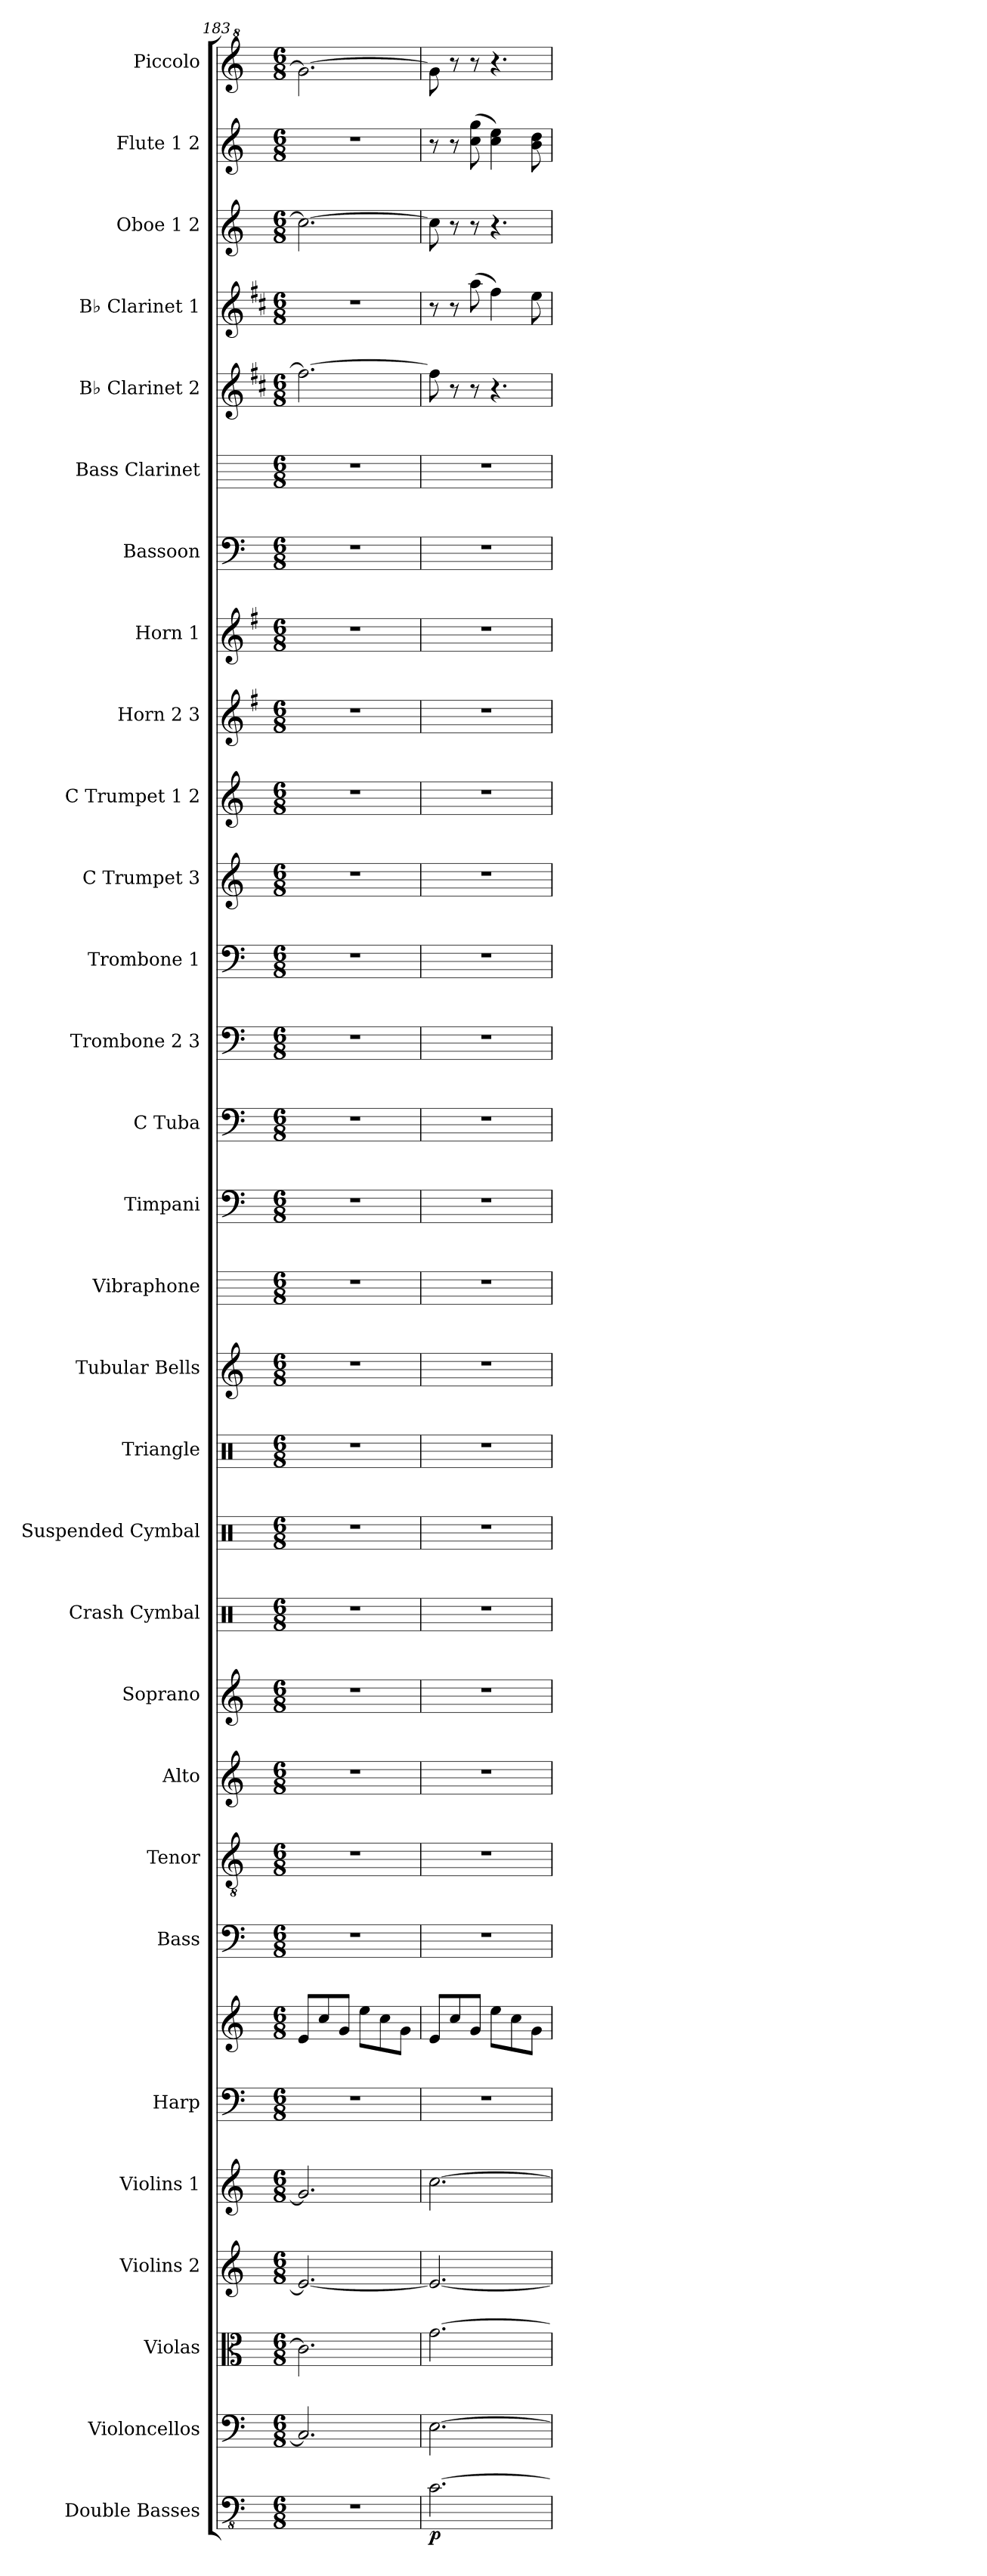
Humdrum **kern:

**kern	**dynam	**kern	**kern	**kern	**kern	**kern	**kern	**kern	**kern	**kern	**kern	**kern	**kern	**kern	**kern	**kern	**kern	**kern	**kern	**kern	**kern	**kern	**kern	**kern	**kern	**kern	**kern	**kern	**kern	**kern	**kern
*part30	*part30	*part29	*part28	*part27	*part26	*part25	*part25	*part24	*part23	*part22	*part21	*part20	*part19	*part18	*part17	*part16	*part15	*part14	*part13	*part12	*part11	*part10	*part9	*part8	*part7	*part6	*part5	*part4	*part3	*part2	*part1
*staff31	*staff31	*staff30	*staff29	*staff28	*staff27	*staff26	*staff25	*staff24	*staff23	*staff22	*staff21	*staff20	*staff19	*staff18	*staff17	*staff16	*staff15	*staff14	*staff13	*staff12	*staff11	*staff10	*staff9	*staff8	*staff7	*staff6	*staff5	*staff4	*staff3	*staff2	*staff1
*I"Double Basses	*	*I"Violoncellos	*I"Violas	*I"Violins 2	*I"Violins 1	*I"Harp	*	*I"Bass	*I"Tenor	*I"Alto	*I"Soprano	*I"Crash Cymbal	*I"Suspended Cymbal	*I"Triangle	*I"Tubular Bells	*I"Vibraphone	*I"Timpani	*I"C Tuba	*I"Trombone 2 3	*I"Trombone 1	*I"C Trumpet 3	*I"C Trumpet 1 2	*I"Horn 2 3	*I"Horn 1	*I"Bassoon	*I"Bass Clarinet	*I"B♭ Clarinet 2	*I"B♭ Clarinet 1	*I"Oboe 1 2	*I"Flute 1 2	*I"Piccolo
*I'Dbs.	*	*I'Vlcs.	*I'Vlas.	*I'Vlns. 2	*I'Vlns. 1	*I'Hrp.	*	*I'B.	*I'T.	*I'A.	*I'S.	*I'Cr. Cym.	*I'Susp. Cym.	*I'Trgl.	*I'Tu. Be.	*I'Vib.	*I'Timp.	*I'C Tu.	*I'Trb. 2 3	*I'Trb. 1	*I'C Tpt. 3	*I'C Tpt. 1 2	*I'Hn. 2 3	*I'Hn. 1	*I'Bsn.	*I'B. Cl.	*I'B♭ Cl. 2	*I'B♭ Cl. 1	*I'Ob. 1 2	*I'Fl. 1 2	*I'Picc.
*clefFv4	*	*clefF4	*clefC3	*clefG2	*clefG2	*clefF4	*clefG2	*clefF4	*clefGv2	*clefG2	*clefG2	*clefX	*clefX	*clefX	*clefG2	*	*clefF4	*clefF4	*clefF4	*clefF4	*clefG2	*clefG2	*clefG2	*clefG2	*clefF4	*	*clefG2	*clefG2	*clefG2	*clefG2	*clefG^2
*	*	*	*	*	*	*	*	*	*	*	*	*	*	*	*	*	*	*	*	*	*	*	*ITrd4c7	*ITrd4c7	*	*ITrd8c14	*ITrd1c2	*ITrd1c2	*	*	*ITrd-7c-12
*k[]	*	*k[]	*k[]	*k[]	*k[]	*k[]	*k[]	*k[]	*k[]	*k[]	*k[]	*k[]	*k[]	*k[]	*k[]	*k[]	*k[]	*k[]	*k[]	*k[]	*k[]	*k[]	*k[]	*k[]	*k[]	*k[]	*k[]	*k[]	*k[]	*k[]	*k[]
*C:	*	*C:	*C:	*C:	*C:	*C:	*C:	*C:	*C:	*C:	*C:	*C:	*C:	*C:	*C:	*C:	*C:	*C:	*C:	*C:	*C:	*C:	*C:	*C:	*C:	*C:	*C:	*C:	*C:	*C:	*C:
*M6/8	*	*M6/8	*M6/8	*M6/8	*M6/8	*M6/8	*M6/8	*M6/8	*M6/8	*M6/8	*M6/8	*M6/8	*M6/8	*M6/8	*M6/8	*M6/8	*M6/8	*M6/8	*M6/8	*M6/8	*M6/8	*M6/8	*M6/8	*M6/8	*M6/8	*M6/8	*M6/8	*M6/8	*M6/8	*M6/8	*M6/8
=183	=183	=183	=183	=183	=183	=183	=183	=183	=183	=183	=183	=183	=183	=183	=183	=183	=183	=183	=183	=183	=183	=183	=183	=183	=183	=183	=183	=183	=183	=183	=183
2.r	.	2.C/]	2.c\]	2.e/_	2.g/]	2.r	8e/L	2.r	2.r	2.r	2.r	2.r	2.r	2.r	2.r	2.r	2.r	2.r	2.r	2.r	2.r	2.r	2.r	2.r	2.r	2.r	2.ee\_	2.r	2.cc\_	2.r	2.ggg\_
.	.	.	.	.	.	.	8cc/	.	.	.	.	.	.	.	.	.	.	.	.	.	.	.	.	.	.	.	.	.	.	.	.
.	.	.	.	.	.	.	8g/J	.	.	.	.	.	.	.	.	.	.	.	.	.	.	.	.	.	.	.	.	.	.	.	.
.	.	.	.	.	.	.	8ee\L	.	.	.	.	.	.	.	.	.	.	.	.	.	.	.	.	.	.	.	.	.	.	.	.
.	.	.	.	.	.	.	8cc\	.	.	.	.	.	.	.	.	.	.	.	.	.	.	.	.	.	.	.	.	.	.	.	.
.	.	.	.	.	.	.	8g\J	.	.	.	.	.	.	.	.	.	.	.	.	.	.	.	.	.	.	.	.	.	.	.	.
=184	=184	=184	=184	=184	=184	=184	=184	=184	=184	=184	=184	=184	=184	=184	=184	=184	=184	=184	=184	=184	=184	=184	=184	=184	=184	=184	=184	=184	=184	=184	=184
!	!LO:DY:b	!	!	!	!	!	!	!	!	!	!	!	!	!	!	!	!	!	!	!	!	!	!	!	!	!	!	!	!	!	!
[2.C\	p	[2.E\	[2.g\	2.e/_	[2.cc\	2.r	8e/L	2.r	2.r	2.r	2.r	2.r	2.r	2.r	2.r	2.r	2.r	2.r	2.r	2.r	2.r	2.r	2.r	2.r	2.r	2.r	8ee\]	8r	8cc\]	8r	8ggg\]
.	.	.	.	.	.	.	8cc/	.	.	.	.	.	.	.	.	.	.	.	.	.	.	.	.	.	.	.	8r	8r	8r	8r	8r
.	.	.	.	.	.	.	8g/J	.	.	.	.	.	.	.	.	.	.	.	.	.	.	.	.	.	.	.	8r	(8gg\	8r	(8cc\ 8gg\	8r
.	.	.	.	.	.	.	8ee\L	.	.	.	.	.	.	.	.	.	.	.	.	.	.	.	.	.	.	.	4.r	4ee\)	4.r	4cc\ 4ee\)	4.r
.	.	.	.	.	.	.	8cc\	.	.	.	.	.	.	.	.	.	.	.	.	.	.	.	.	.	.	.	.	.	.	.	.
.	.	.	.	.	.	.	8g\J	.	.	.	.	.	.	.	.	.	.	.	.	.	.	.	.	.	.	.	.	8dd\	.	8b\ 8dd\	.
=	=	=	=	=	=	=	=	=	=	=	=	=	=	=	=	=	=	=	=	=	=	=	=	=	=	=	=	=	=	=	=
*-	*-	*-	*-	*-	*-	*-	*-	*-	*-	*-	*-	*-	*-	*-	*-	*-	*-	*-	*-	*-	*-	*-	*-	*-	*-	*-	*-	*-	*-	*-	*-
